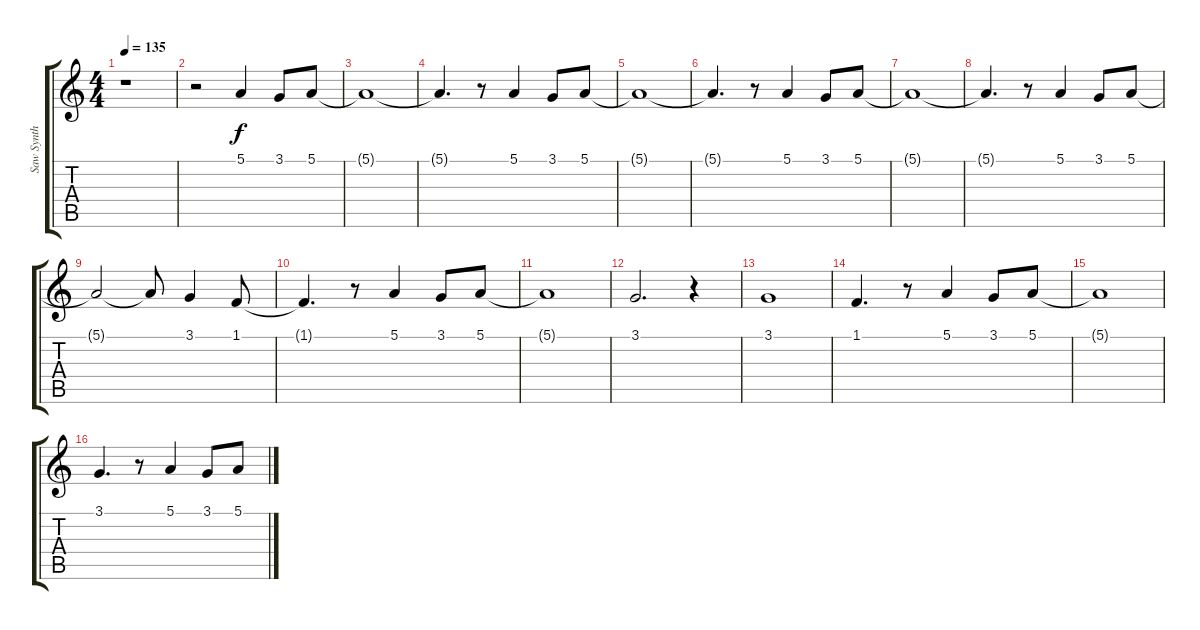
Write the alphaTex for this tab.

\track ("Saw Synth" "Saw Synth") {instrument lead2sawtooth}
\staff {score tabs}
\tuning (E4 B3 G3 D3 A2 E2) {hide}
\ts (4 4)
\tempo 135
\clef g2
\ks c
r.1{dy mp} |
r.2 5.1.4{dy f volume 13 instrument flute} 3.1.8 5.1.8 |
5.1{t}.1 |
5.1{t}.4{d} r.8 5.1.4 3.1.8 5.1.8 |
5.1{t}.1 |
5.1{t}.4{d} r.8 5.1.4 3.1.8 5.1.8 |
5.1{t}.1 |
5.1{t}.4{d} r.8 5.1.4 3.1.8 5.1.8 |
5.1{t}.2 5.1{t}.8 3.1.4 1.1.8 |
1.1{t}.4{d} r.8 5.1.4 3.1.8 5.1.8 |
5.1{t}.1 |
3.1.2{d} r.4 |
3.1.1 |
1.1.4{d} r.8 5.1.4 3.1.8 5.1.8 |
5.1{t}.1 |
3.1.4{d} r.8 5.1.4 3.1.8 5.1.8
